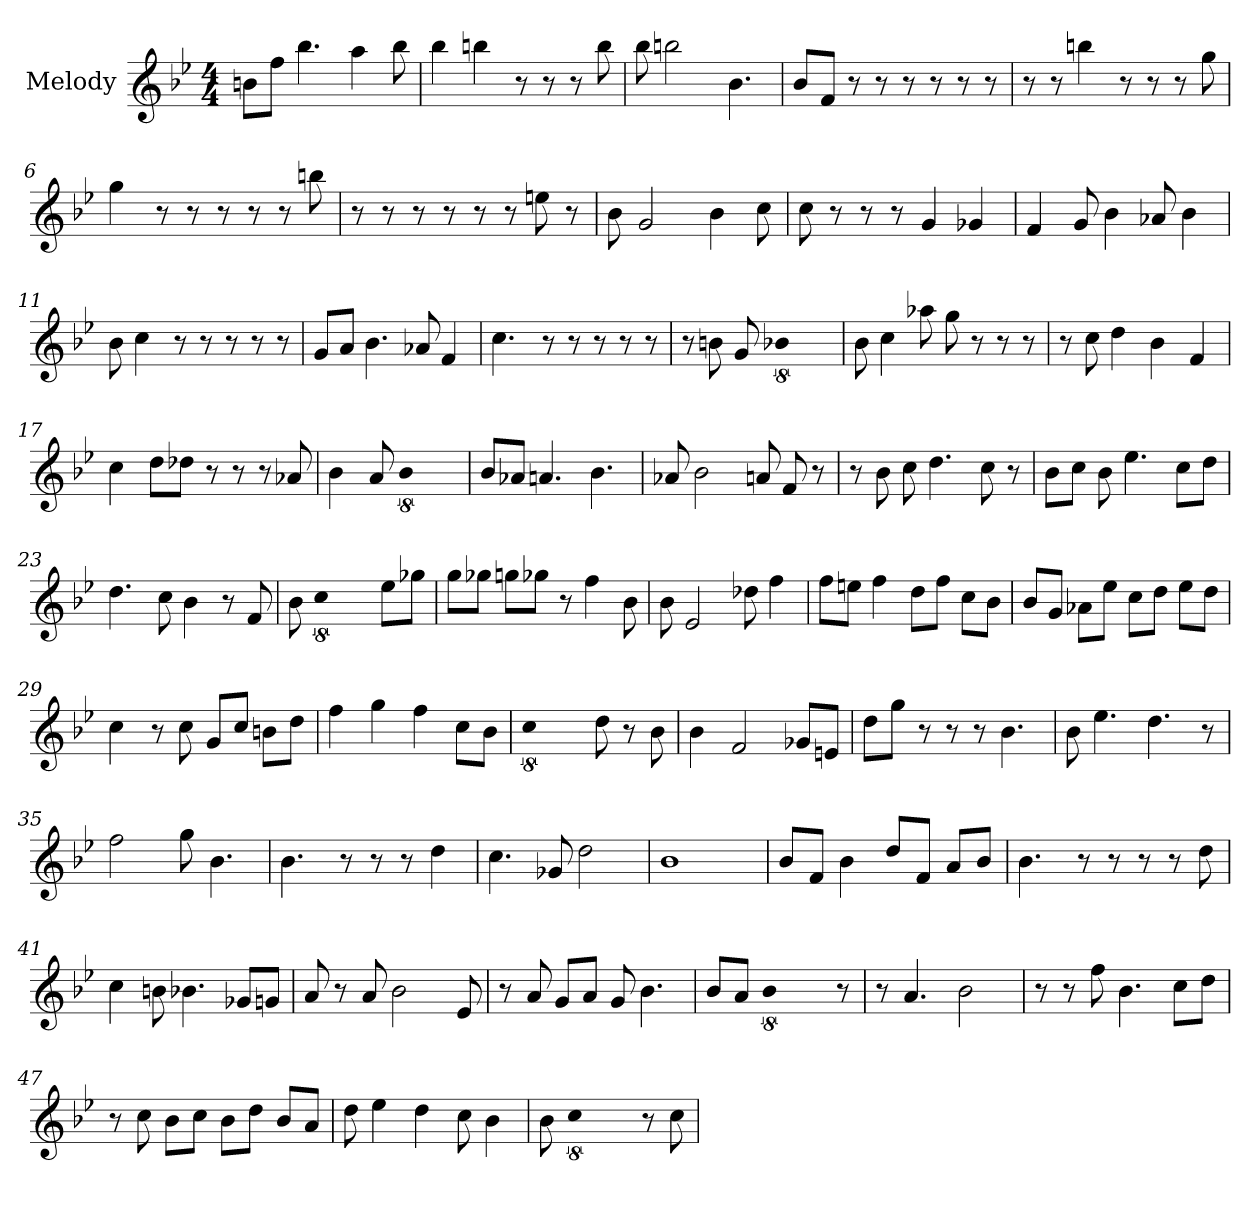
**kern
*part1
*staff1
*I"Melody
*clefG2
*k[b-e-]
*B-:
*M4/4
*MM95
=1
8b\L
8ff\J
4.bb-
4aa
8bb-
=2
4bb-
4bb
8r
8r
8r
8bb
=3
8bb-
2bb
4.b-
=4
8b-/L
8f/J
8r
8r
8r
8r
8r
8r
=5
8r
8r
4bb
8r
8r
8r
8gg
=6
4gg
8r
8r
8r
8r
8r
8bb
=7
8r
8r
8r
8r
8r
8r
8ee
8r
=8
8b-
2g
4b-
8cc
=9
8cc
8r
8r
8r
4g
4g-
=10
4f
8g
4b-
8a-
4b-
=11
8b-
4cc
8r
8r
8r
8r
8r
=12
8g/L
8a/J
4.b-
8a-
4f
=13
4.cc
8r
8r
8r
8r
8r
=14
8r
8b
8g
!LO:N:vis=2
8%5b-
=15
8b-
4cc
8aa-
8gg
8r
8r
8r
=16
8r
8cc
4dd
4b-
4f
=17
4cc
8dd\L
8dd-\J
8r
8r
8r
8a-
=18
4b-
8a
!LO:N:vis=2
8%5b-
=19
8b-/L
8a-/J
4.a
4.b-
=20
8a-
2b-
8a
8f
8r
=21
8r
8b-
8cc
4.dd
8cc
8r
=22
8b-\L
8cc\J
8b-
4.ee-
8cc\L
8dd\J
=23
4.dd
8cc
4b-
8r
8f
=24
8b-
!LO:N:vis=2
8%5cc
8ee-\L
8gg-\J
=25
8gg\L
8gg-\J
8gg\L
8gg-\J
8r
4ff
8b-
=26
8b-
2e-
8dd-
4ff
=27
8ff\L
8ee\J
4ff
8dd\L
8ff\J
8cc\L
8b-\J
=28
8b-/L
8g/J
8a-\L
8ee-\J
8cc\L
8dd\J
8ee-\L
8dd\J
=29
4cc
8r
8cc
8g/L
8cc/J
8b\L
8dd\J
=30
4ff
4gg
4ff
8cc\L
8b-\J
=31
!LO:N:vis=2
8%5cc
8dd
8r
8b-
=32
4b-
2f
8g-/L
8e/J
=33
8dd\L
8gg\J
8r
8r
8r
4.b-
=34
8b-
4.ee-
4.dd
8r
=35
2ff
8gg
4.b-
=36
4.b-
8r
8r
8r
4dd
=37
4.cc
8g-
2dd
=38
1b-
=39
8b-/L
8f/J
4b-
8dd/L
8f/J
8a/L
8b-/J
=40
4.b-
8r
8r
8r
8r
8dd
=41
4cc
8b
4.b-
8g-/L
8g/J
=42
8a
8r
8a
2b-
8e-
=43
8r
8a
8g/L
8a/J
8g
4.b-
=44
8b-/L
8a/J
!LO:N:vis=2
8%5b-
8r
=45
8r
4.a
2b-
=46
8r
8r
8ff
4.b-
8cc\L
8dd\J
=47
8r
8cc
8b-\L
8cc\J
8b-\L
8dd\J
8b-/L
8a/J
=48
8dd
4ee-
4dd
8cc
4b-
=49
8b-
!LO:N:vis=2
8%5cc
8r
8cc
=
*-
